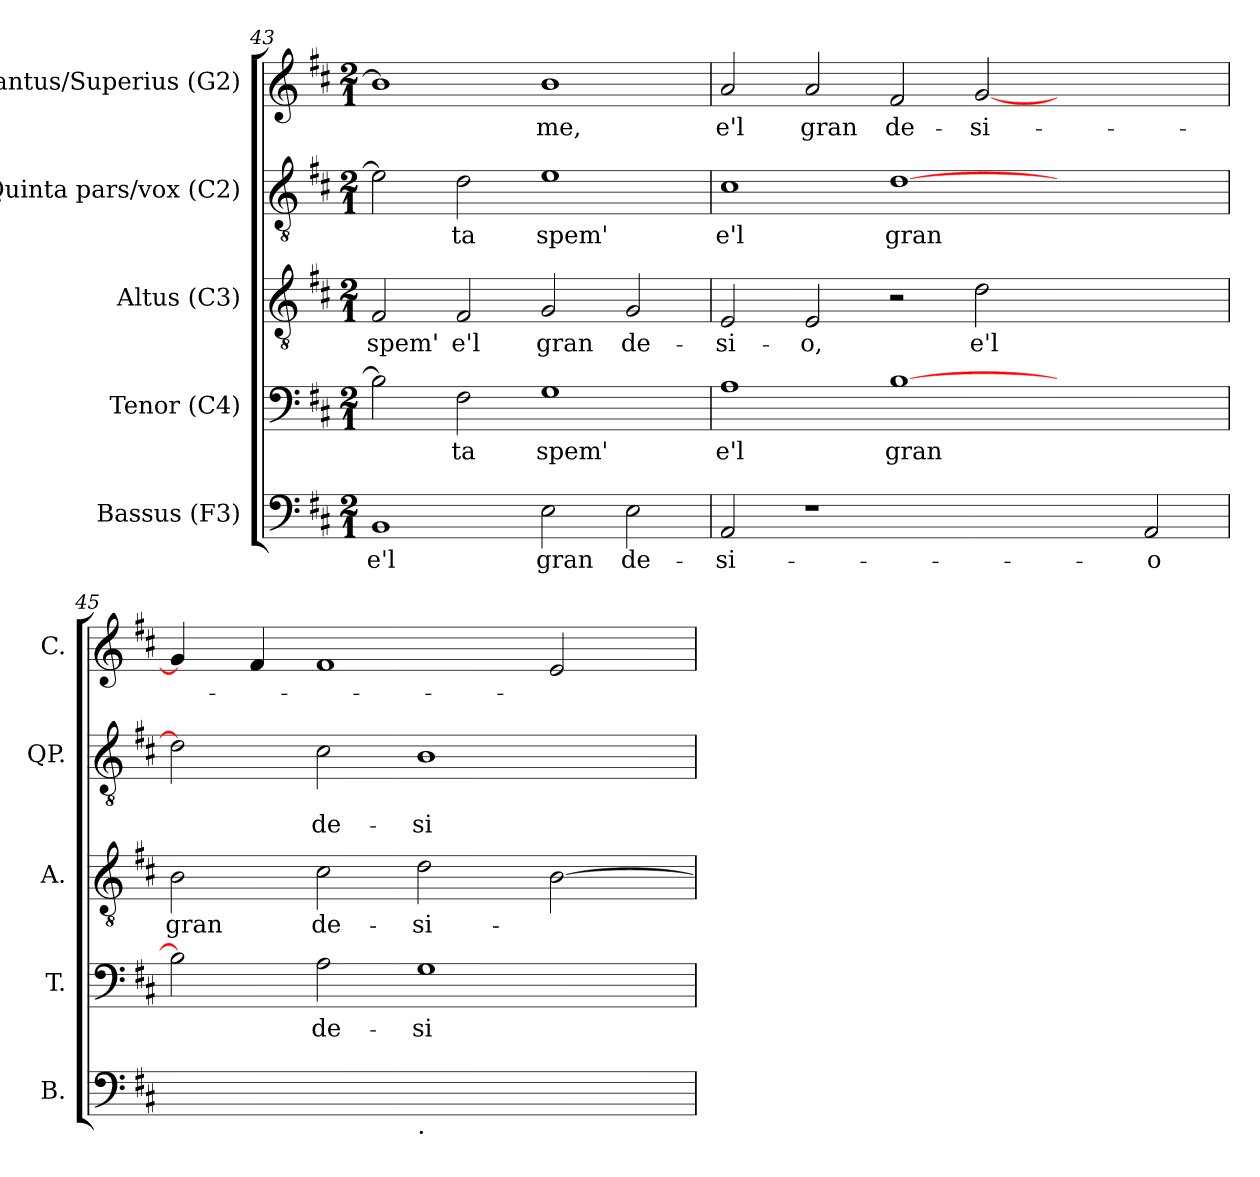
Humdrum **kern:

**kern	**text	**kern	**text	**kern	**text	**kern	**text	**text	**kern	**text
*part5	*part5	*part4	*part4	*part3	*part3	*part2	*part2	*part2	*part1	*part1
*staff5	*staff5	*staff4	*staff4	*staff3	*staff3	*staff2	*staff2	*staff2	*staff1	*staff1
*I"Bassus (F3)	*	*I"Tenor (C4)	*	*I"Altus (C3)	*	*I"Quinta pars/vox (C2)	*	*	*I"Cantus/Superius (G2)	*
*I'B.	*	*I'T.	*	*I'A.	*	*I'QP.	*	*	*I'C.	*
*clefF4	*	*clefF4	*	*clefGv2	*	*clefGv2	*	*	*clefG2	*
*k[f#c#]	*	*k[f#c#]	*	*k[f#c#]	*	*k[f#c#]	*	*	*k[f#c#]	*
*D:	*	*D:	*	*D:	*	*D:	*	*	*D:	*
*M2/1	*	*M2/1	*	*M2/1	*	*M2/1	*	*	*M2/1	*
=43	=43	=43	=43	=43	=43	=43	=43	=43	=43	=43
!	!LO:LY:b:cj	!	!	!	!LO:LY:b:cj	!	!	!	!	!
1BB	e'l	2B\]	.	2F#/	spem'	2e\]	.	.	1b]	.
!	!	!	!LO:LY:b:cj	!	!LO:LY:b:cj	!	!LO:LY:b:cj	!	!	!
.	.	2F#\	-ta	2F#/	e'l	2d\	-ta	.	.	.
!	!LO:LY:b:cj	!	!LO:LY:b:cj	!	!LO:LY:b:cj	!	!LO:LY:b:cj	!	!	!LO:LY:b:cj
2E\	gran	1G	spem'	2G/	gran	1e	spem'	.	1b	-me,
!	!LO:LY:b:cj	!	!	!	!LO:LY:b:cj	!	!	!	!	!
2E\	de-	.	.	2G/	de-	.	.	.	.	.
=44	=44	=44	=44	=44	=44	=44	=44	=44	=44	=44
!	!LO:LY:b:cj	!	!LO:LY:b:cj	!	!LO:LY:b:cj	!	!LO:LY:b:cj	!	!	!LO:LY:b:cj
2AA/	-si-	1A	e'l	2E/	-si-	1c#	e'l	.	2a/	e'l
!LO:N:vis=1	!	!	!	!	!LO:LY:b:cj	!	!	!	!	!LO:LY:b:cj
0r	.	.	.	2E/	-o,	.	.	.	2a/	gran
!	!	!	!LO:LY:b	!	!	!	!LO:LY:b	!	!	!LO:LY:b:cj
.	.	[<1B	gran	2r	.	[<1d	gran	.	2f#/	de-
!	!	!	!	!	!LO:LY:b:cj	!	!	!	!	!LO:LY:b:cj
.	.	.	.	2d\	e'l	.	.	.	[>2g/	-si-
.	.	1ryy	.	1ryy	.	1ryy	.	.	1ryy	.
!	!LO:LY:b:cj	!	!	!	!	!	!	!	!	!
2AA/	-o	.	.	.	.	.	.	.	.	.
!!LO:PB:g=z
=45	=45	=45	=45	=45	=45	=45	=45	=45	=45	=45
!	!	!	!	!	!LO:LY:b:cj	!	!	!	!	!
*	*	*	*	*	*	*^	*	*	*	*
1ryy	.	2B\]	.	2B\	gran	2d\]	8..ryy	.	.	4g/]	.
.	.	.	.	.	.	.	1ryy	.	.	.	.
.	.	.	.	.	.	.	.	.	.	4f#/	.
!	!	!	!LO:LY:b:cj	!	!LO:LY:b:cj	!	!	!	!LO:LY:b:cj	!	!
.	.	2A\	de-	2c#\	de-	2c#\	.	.	de-	1f#	.
!LO:TX:b:t=.	!	!	!	!	!	!	!	!	!	!	!
!	!	!	!LO:LY:b:cj	!	!LO:LY:b:cj	!	!	!	!LO:LY:b:cj	!	!
1ryy	.	1G	-si-	2d\	-si-	1B	.	.	-si-	.	.
.	.	.	.	.	.	.	2ryy	.	.	.	.
.	.	.	.	[>2B\	.	.	.	.	.	2e/	.
.	.	.	.	.	.	.	4ryy	.	.	.	.
.	.	.	.	.	.	.	32ryy	.	.	.	.
*	*	*	*	*	*	*v	*v	*	*	*	*
=	=	=	=	=	=	=	=	=	=	=
*-	*-	*-	*-	*-	*-	*-	*-	*-	*-	*-
